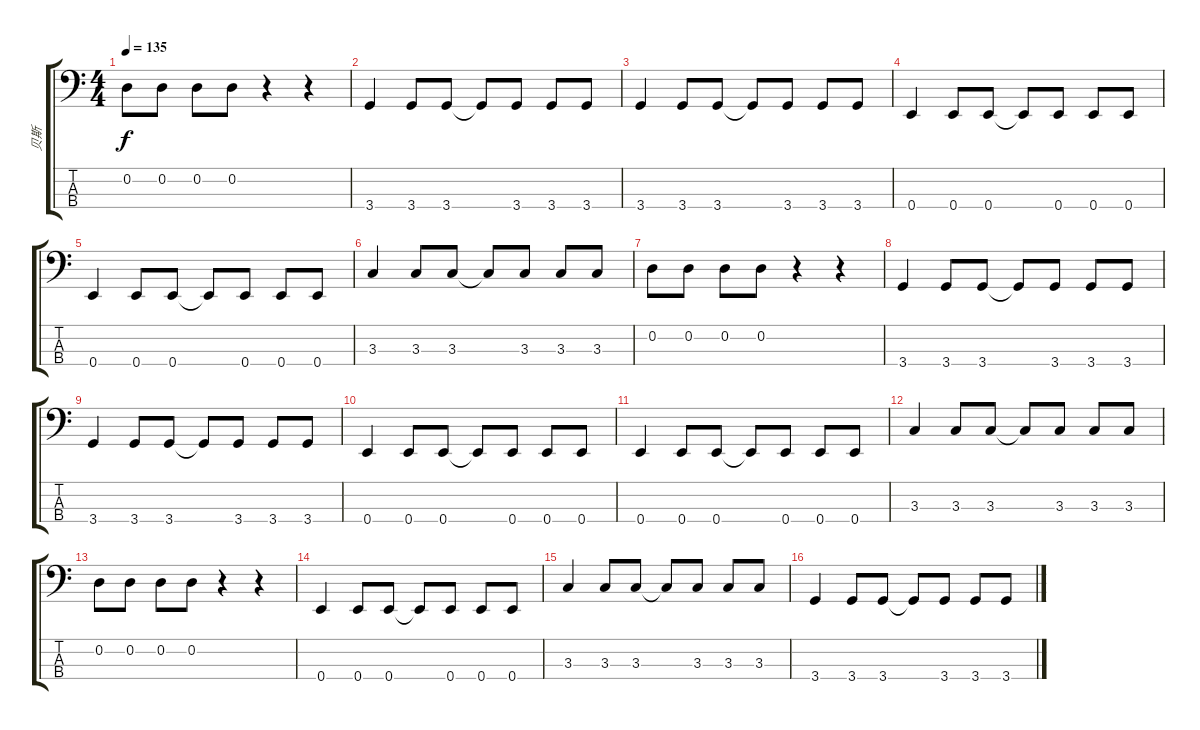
\track ("贝斯" "贝斯") {instrument electricbasspick}
\staff {score tabs}
\tuning (G2 D2 A1 E1) {hide}
\ts (4 4)
\tempo 135
\clef f4
\ks c
0.2.8{dy f} 0.2.8 0.2.8 0.2.8 r.4 r.4 |
3.4.4 3.4.8 3.4.8 3.4{t}.8 3.4.8 3.4.8 3.4.8 |
3.4.4 3.4.8 3.4.8 3.4{t}.8 3.4.8 3.4.8 3.4.8 |
0.4.4 0.4.8 0.4.8 0.4{t}.8 0.4.8 0.4.8 0.4.8 |
0.4.4 0.4.8 0.4.8 0.4{t}.8 0.4.8 0.4.8 0.4.8 |
3.3.4 3.3.8 3.3.8 3.3{t}.8 3.3.8 3.3.8 3.3.8 |
0.2.8 0.2.8 0.2.8 0.2.8 r.4 r.4 |
3.4.4 3.4.8 3.4.8 3.4{t}.8 3.4.8 3.4.8 3.4.8 |
3.4.4 3.4.8 3.4.8 3.4{t}.8 3.4.8 3.4.8 3.4.8 |
0.4.4 0.4.8 0.4.8 0.4{t}.8 0.4.8 0.4.8 0.4.8 |
0.4.4 0.4.8 0.4.8 0.4{t}.8 0.4.8 0.4.8 0.4.8 |
3.3.4 3.3.8 3.3.8 3.3{t}.8 3.3.8 3.3.8 3.3.8 |
0.2.8 0.2.8 0.2.8 0.2.8 r.4 r.4 |
0.4.4 0.4.8 0.4.8 0.4{t}.8 0.4.8 0.4.8 0.4.8 |
3.3.4 3.3.8 3.3.8 3.3{t}.8 3.3.8 3.3.8 3.3.8 |
3.4.4 3.4.8 3.4.8 3.4{t}.8 3.4.8 3.4.8 3.4.8
